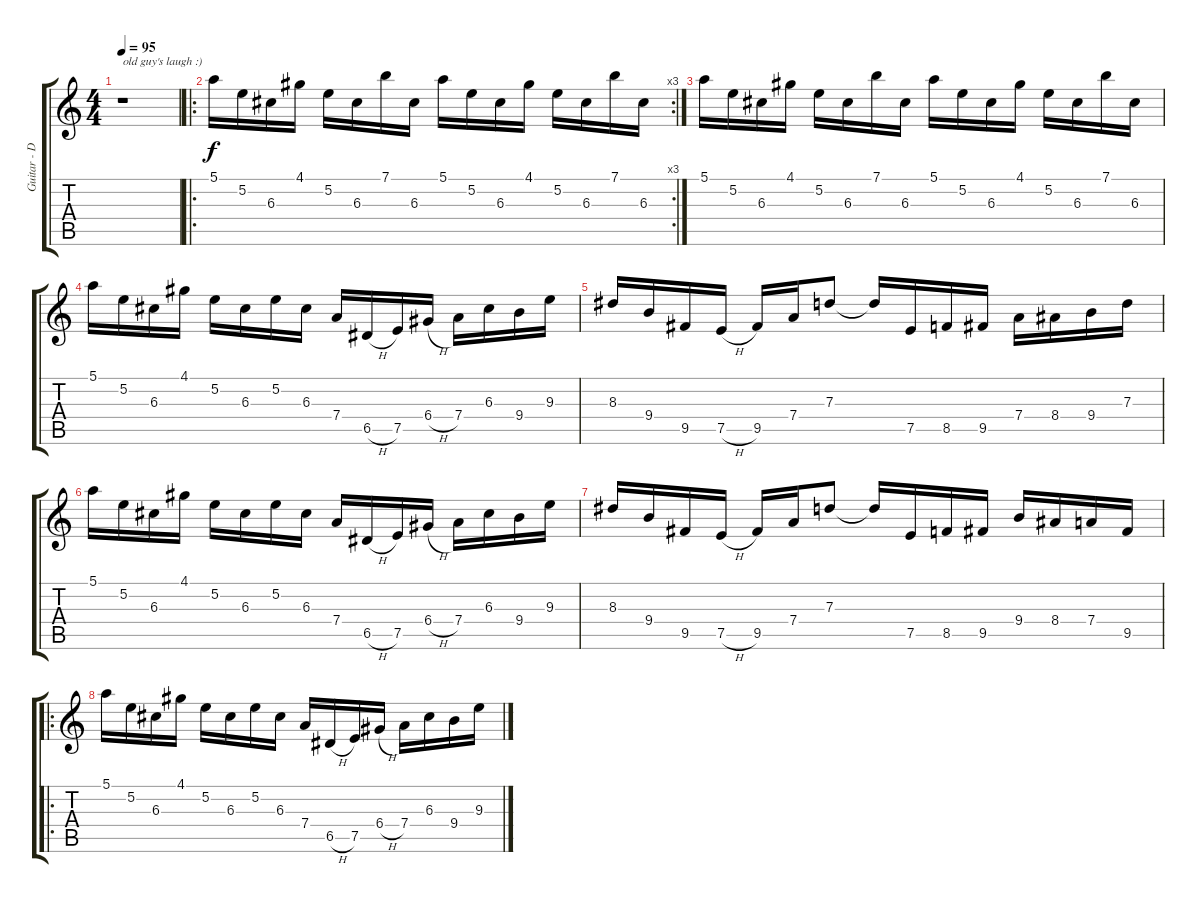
\track ("Guitar - Dave Mustaine" "Guitar - D") {instrument distortionguitar}
\staff {score tabs}
\tuning (E4 B3 G3 D3 A2 E2) {hide}
\ts (4 4)
\tempo 95
\clef g2
\ks c
r.1{txt "old guy's laugh :)" dy f instrument distortionguitar} |
\ro
\rc 3
5.1.16 5.2.16 6.3.16 4.1.16 5.2.16 6.3.16 7.1.16 6.3.16 5.1.16 5.2.16 6.3.16 4.1.16 5.2.16 6.3.16 7.1.16 6.3.16 |
5.1.16 5.2.16 6.3.16 4.1.16 5.2.16 6.3.16 7.1.16 6.3.16 5.1.16 5.2.16 6.3.16 4.1.16 5.2.16 6.3.16 7.1.16 6.3.16 |
5.1.16 5.2.16 6.3.16 4.1.16 5.2.16 6.3.16 5.2.16 6.3.16 7.4.16 6.5{h}.16 7.5.16 6.4{h}.16 7.4.16 6.3.16 9.4.16 9.3.16 |
8.3.16 9.4.16 9.5.16 7.5{h}.16 9.5.16 7.4.16 7.3.8 7.3{t}.16 7.5.16 8.5.16 9.5.16 7.4.16 8.4.16 9.4.16 7.3.16 |
5.1.16 5.2.16 6.3.16 4.1.16 5.2.16 6.3.16 5.2.16 6.3.16 7.4.16 6.5{h}.16 7.5.16 6.4{h}.16 7.4.16 6.3.16 9.4.16 9.3.16 |
8.3.16 9.4.16 9.5.16 7.5{h}.16 9.5.16 7.4.16 7.3.8 7.3{t}.16 7.5.16 8.5.16 9.5.16 9.4.16 8.4.16 7.4.16 9.5.16 |
\ro
5.1.16 5.2.16 6.3.16 4.1.16 5.2.16 6.3.16 5.2.16 6.3.16 7.4.16 6.5{h}.16 7.5.16 6.4{h}.16 7.4.16 6.3.16 9.4.16 9.3.16
